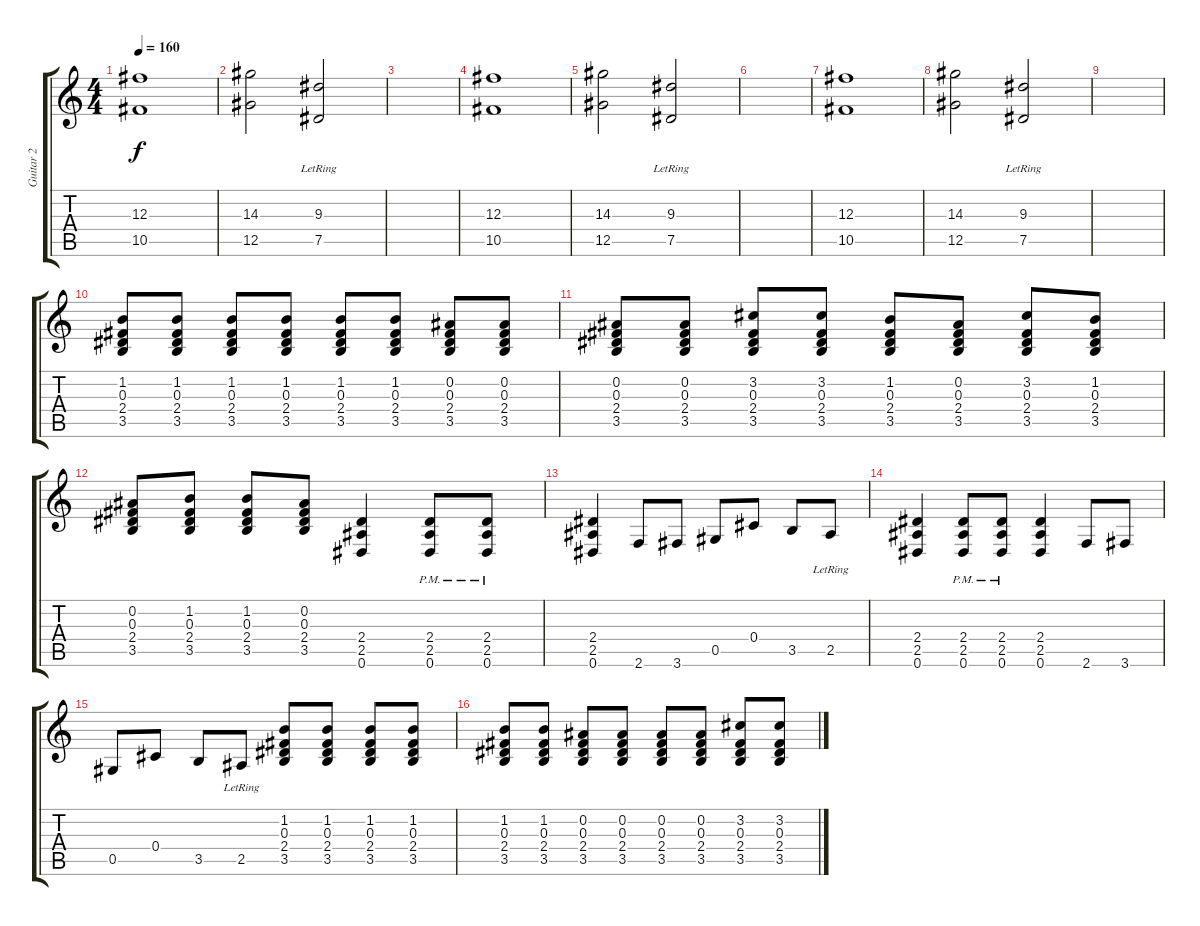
\track ("Guitar 2" "Guitar 2") {instrument distortionguitar}
\staff {score tabs}
\tuning (Eb4 Bb3 Gb3 Db3 Ab2 Eb2) {hide}
\ts (4 4)
\tempo 160
\clef g2
\ks c
(12.3 10.5).1{dy f} |
(14.3 12.5).2 (9.3{lr} 7.5{lr}).2 |
|
(12.3 10.5).1 |
(14.3 12.5).2 (9.3{lr} 7.5{lr}).2 |
|
(12.3 10.5).1 |
(14.3 12.5).2 (9.3{lr} 7.5{lr}).2 |
|
(1.2 0.3 2.4 3.5).8 (1.2 0.3 2.4 3.5).8 (1.2 0.3 2.4 3.5).8 (1.2 0.3 2.4 3.5).8 (1.2 0.3 2.4 3.5).8 (1.2 0.3 2.4 3.5).8 (0.2 0.3 2.4 3.5).8 (0.2 0.3 2.4 3.5).8 |
(0.2 0.3 2.4 3.5).8 (0.2 0.3 2.4 3.5).8 (3.2 0.3 2.4 3.5).8 (3.2 0.3 2.4 3.5).8 (1.2 0.3 2.4 3.5).8 (0.2 0.3 2.4 3.5).8 (3.2 0.3 2.4 3.5).8 (1.2 0.3 2.4 3.5).8 |
(0.2 0.3 2.4 3.5).8 (1.2 0.3 2.4 3.5).8 (1.2 0.3 2.4 3.5).8 (0.2 0.3 2.4 3.5).8 (2.4 2.5 0.6).4 (2.4{pm} 2.5{pm} 0.6{pm}).8 (2.4{pm} 2.5{pm} 0.6{pm}).8 |
(2.4 2.5 0.6).4 2.6.8 3.6.8 0.5.8 0.4.8 3.5.8 2.5{lr}.8 |
(2.4 2.5 0.6).4 (2.4{pm} 2.5{pm} 0.6{pm}).8 (2.4{pm} 2.5{pm} 0.6{pm}).8 (2.4 2.5 0.6).4 2.6.8 3.6.8 |
0.5.8 0.4.8 3.5.8 2.5{lr}.8 (1.2 0.3 2.4 3.5).8 (1.2 0.3 2.4 3.5).8 (1.2 0.3 2.4 3.5).8 (1.2 0.3 2.4 3.5).8 |
(1.2 0.3 2.4 3.5).8 (1.2 0.3 2.4 3.5).8 (0.2 0.3 2.4 3.5).8 (0.2 0.3 2.4 3.5).8 (0.2 0.3 2.4 3.5).8 (0.2 0.3 2.4 3.5).8 (3.2 0.3 2.4 3.5).8 (3.2 0.3 2.4 3.5).8
